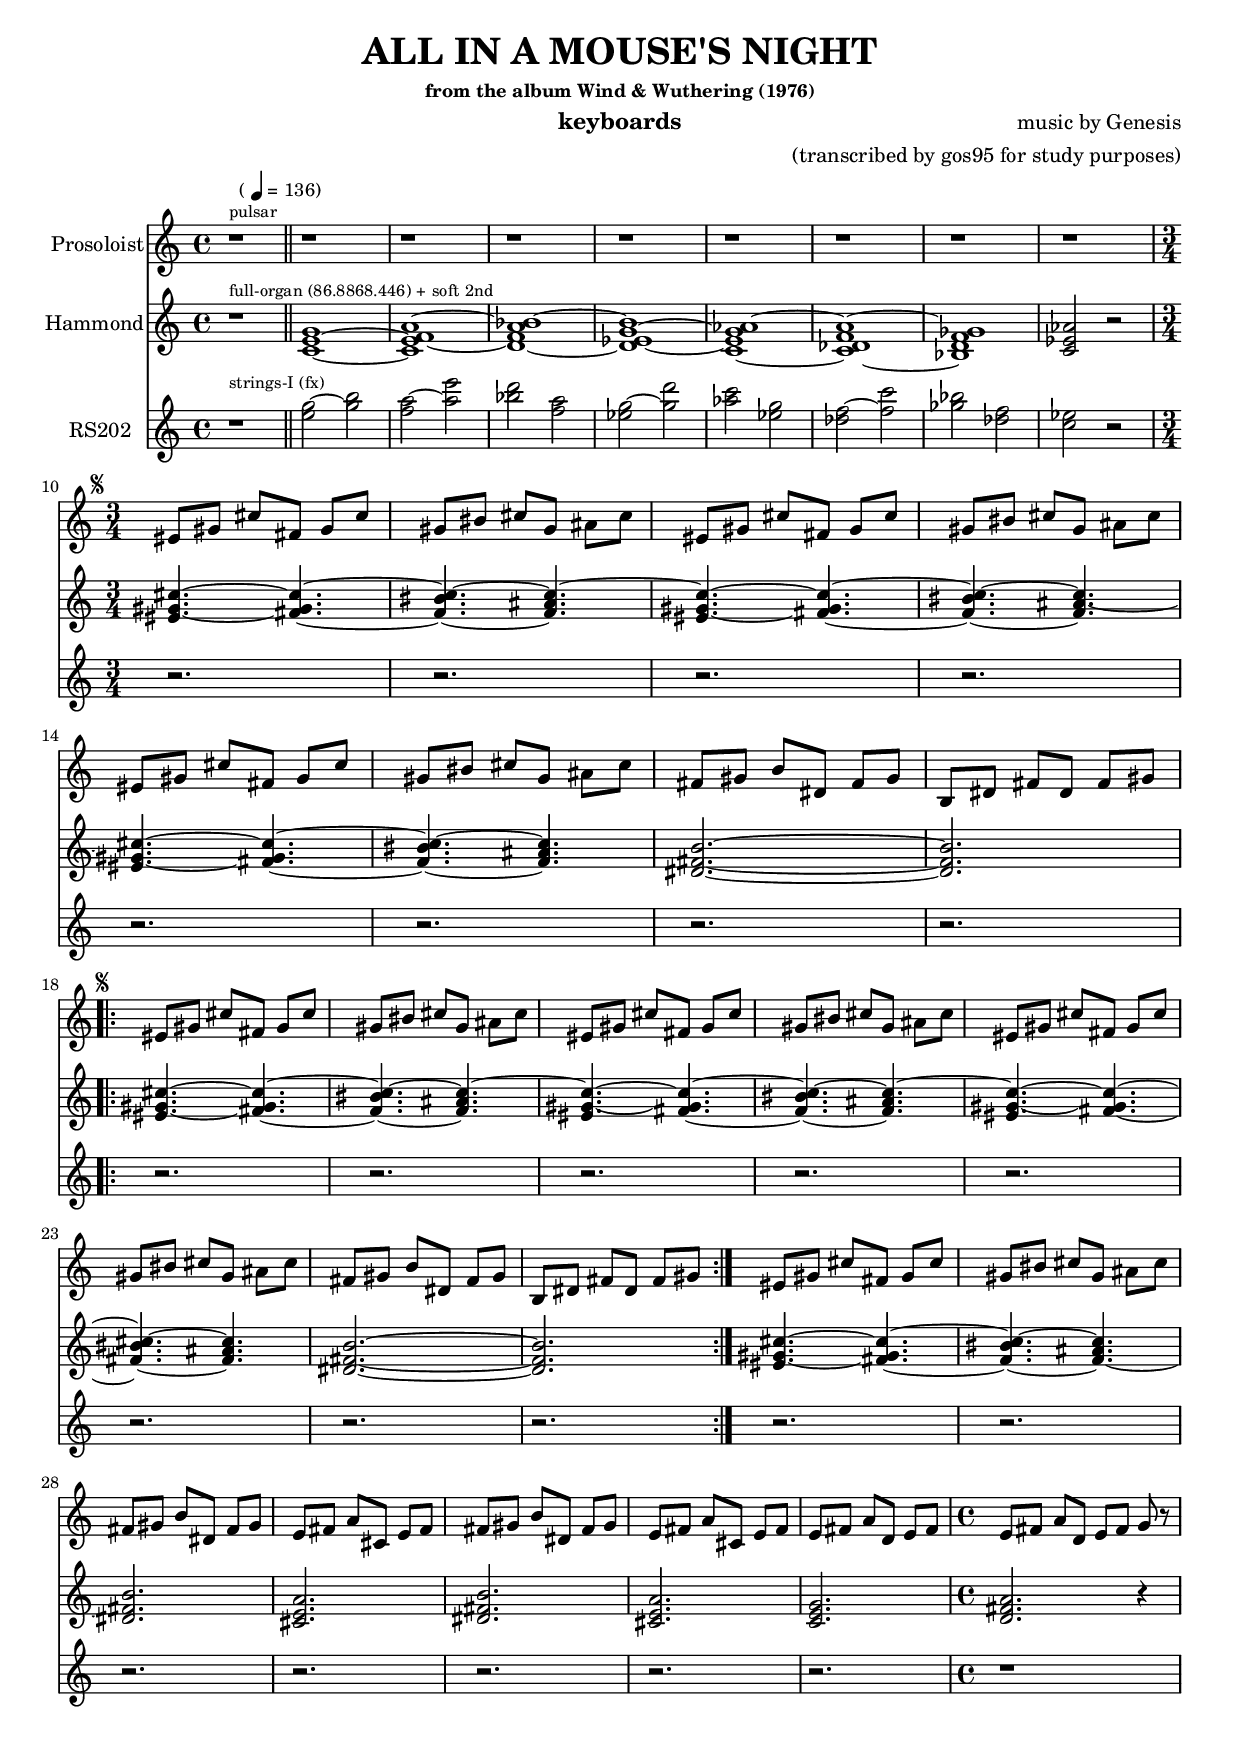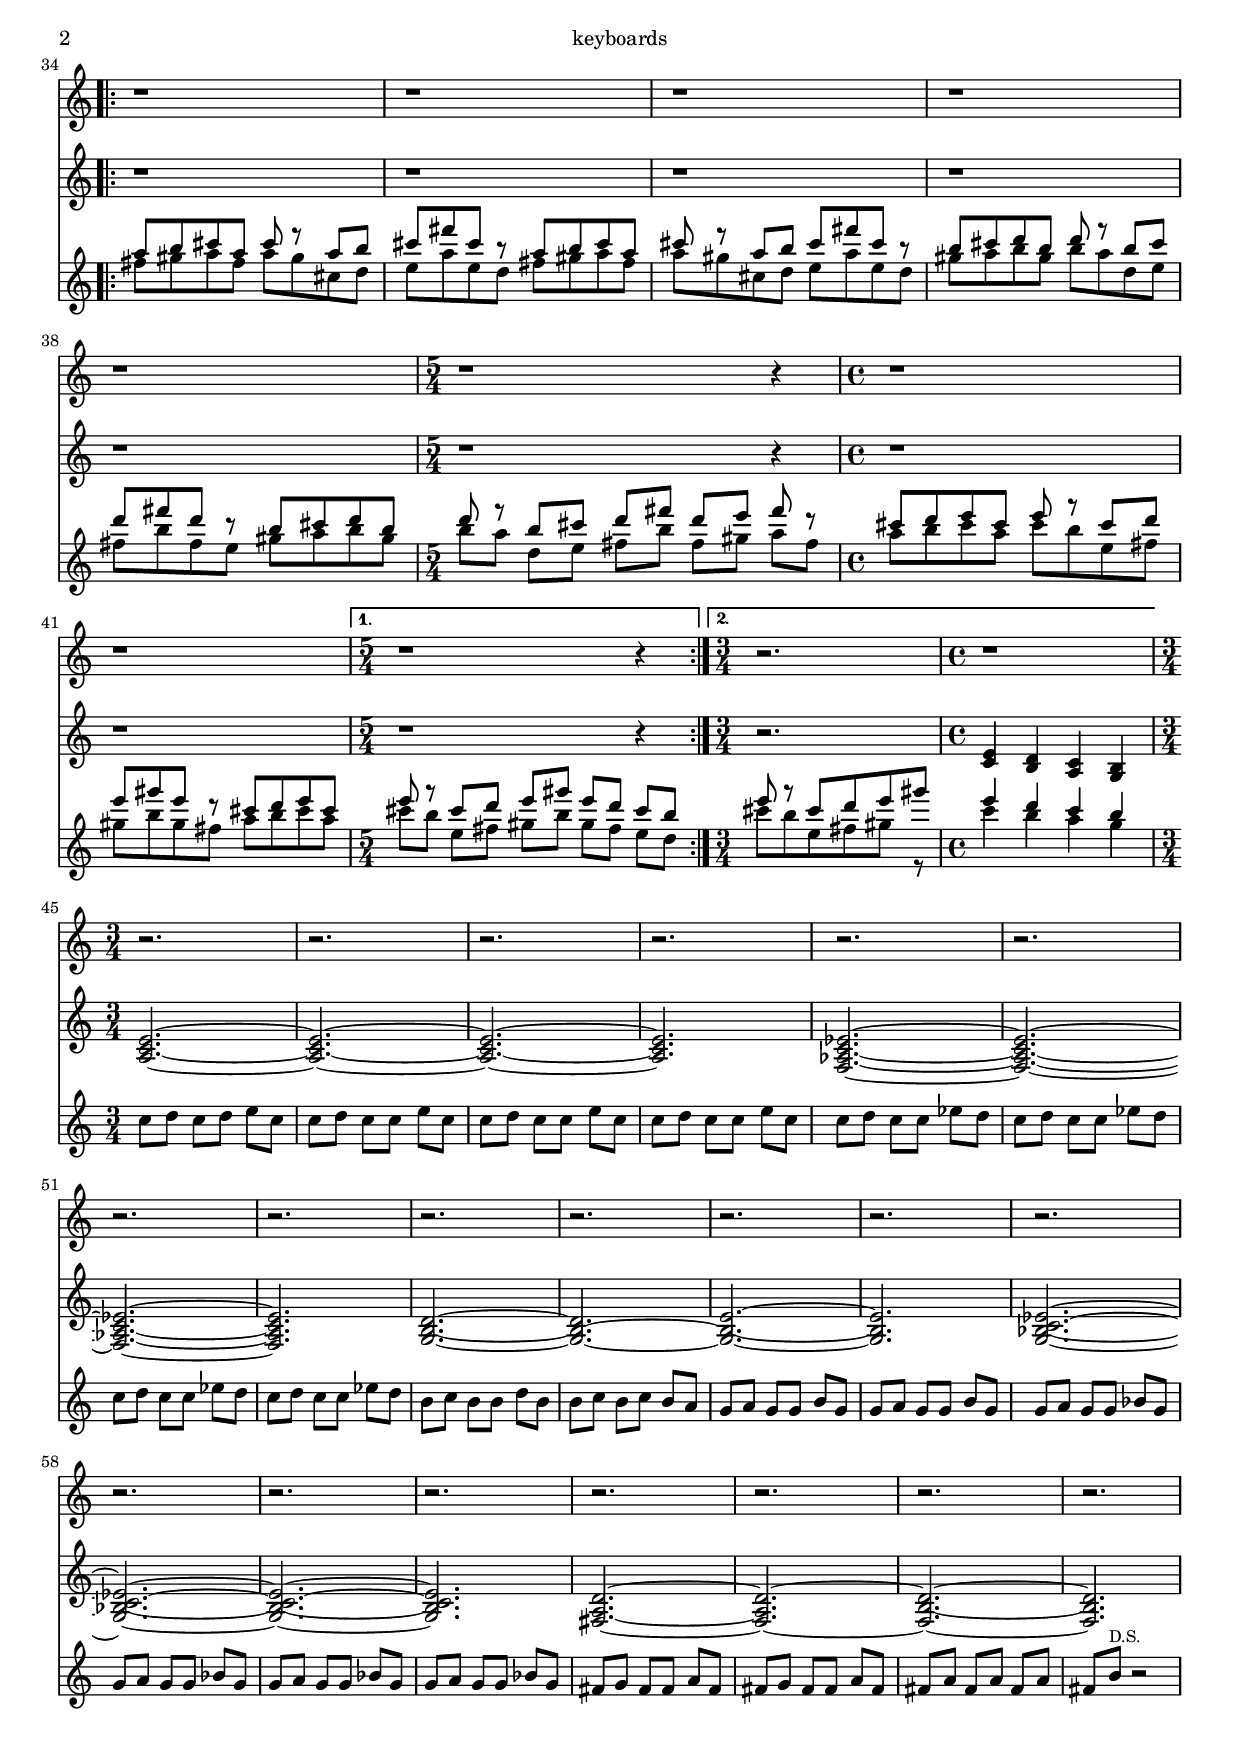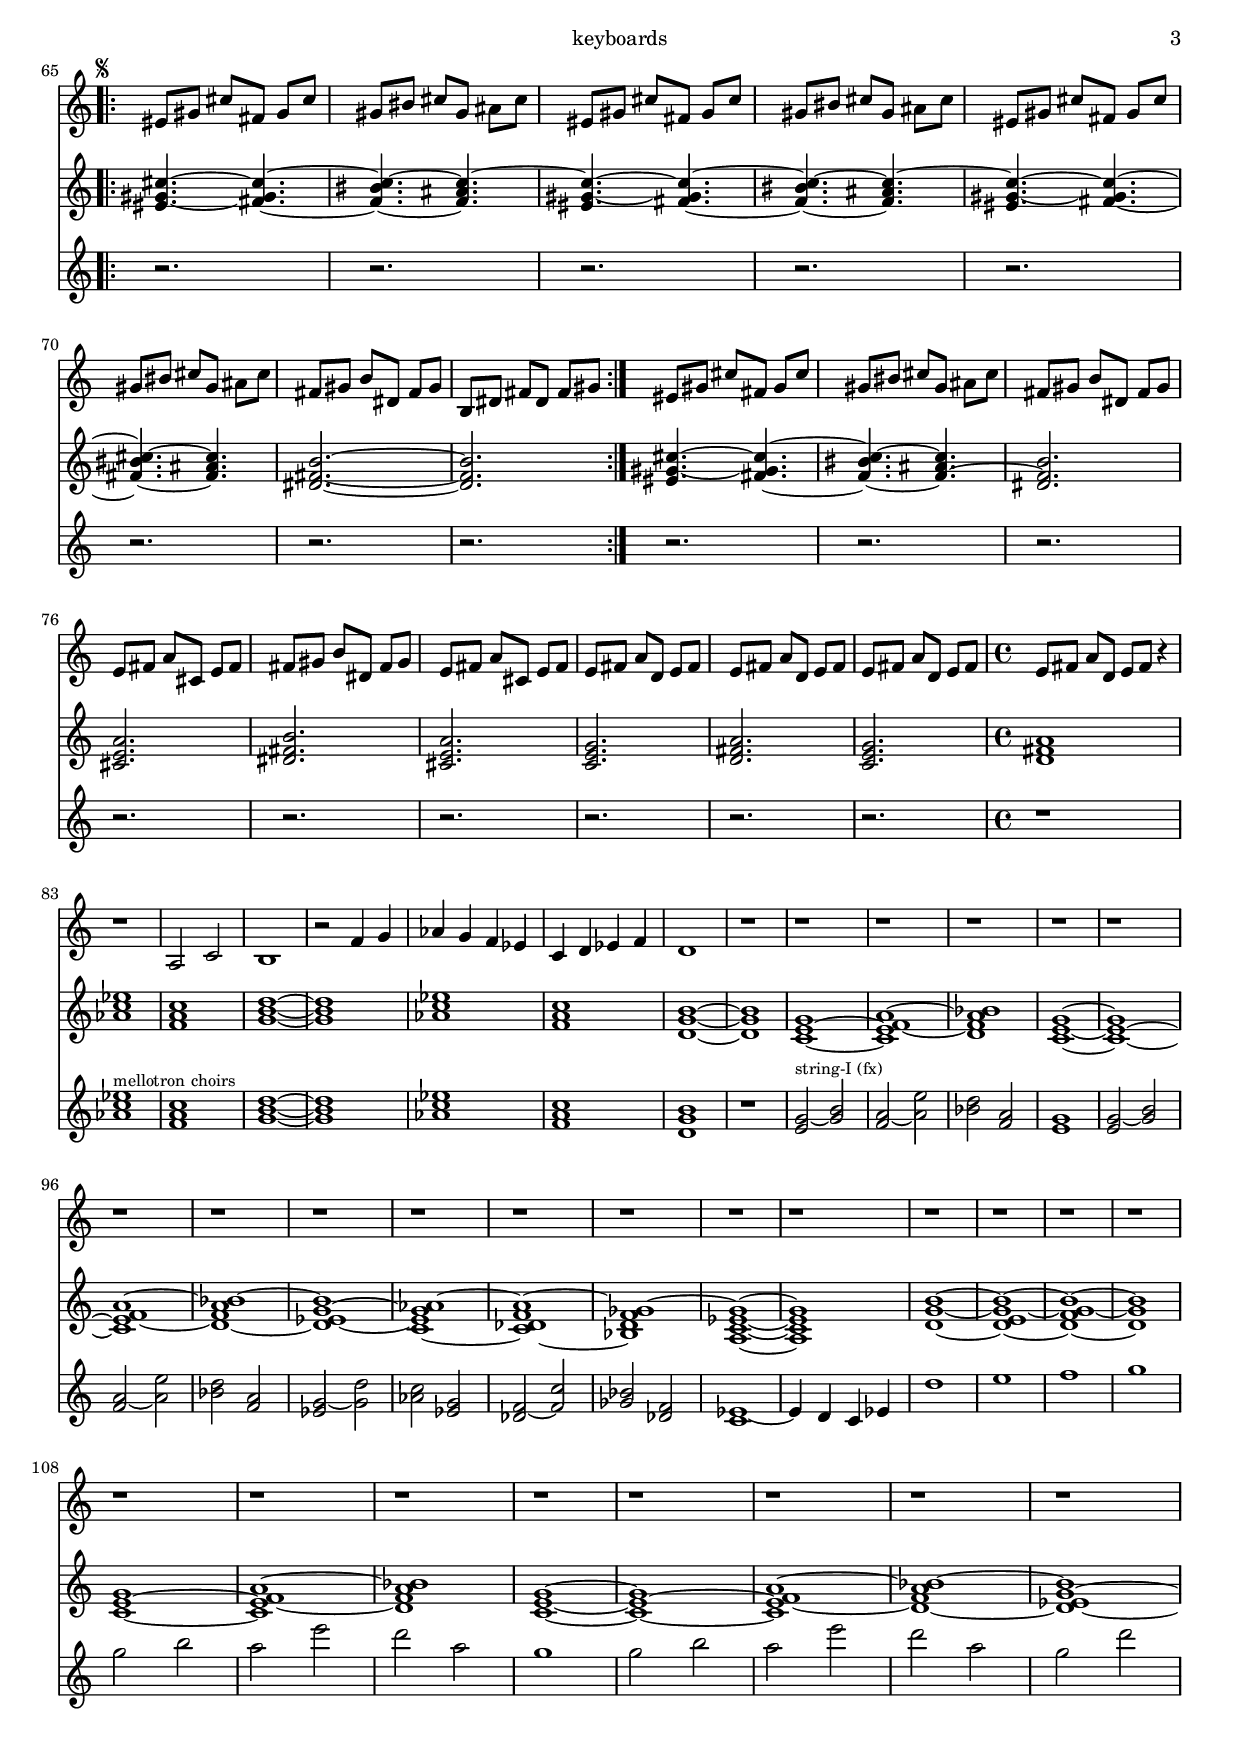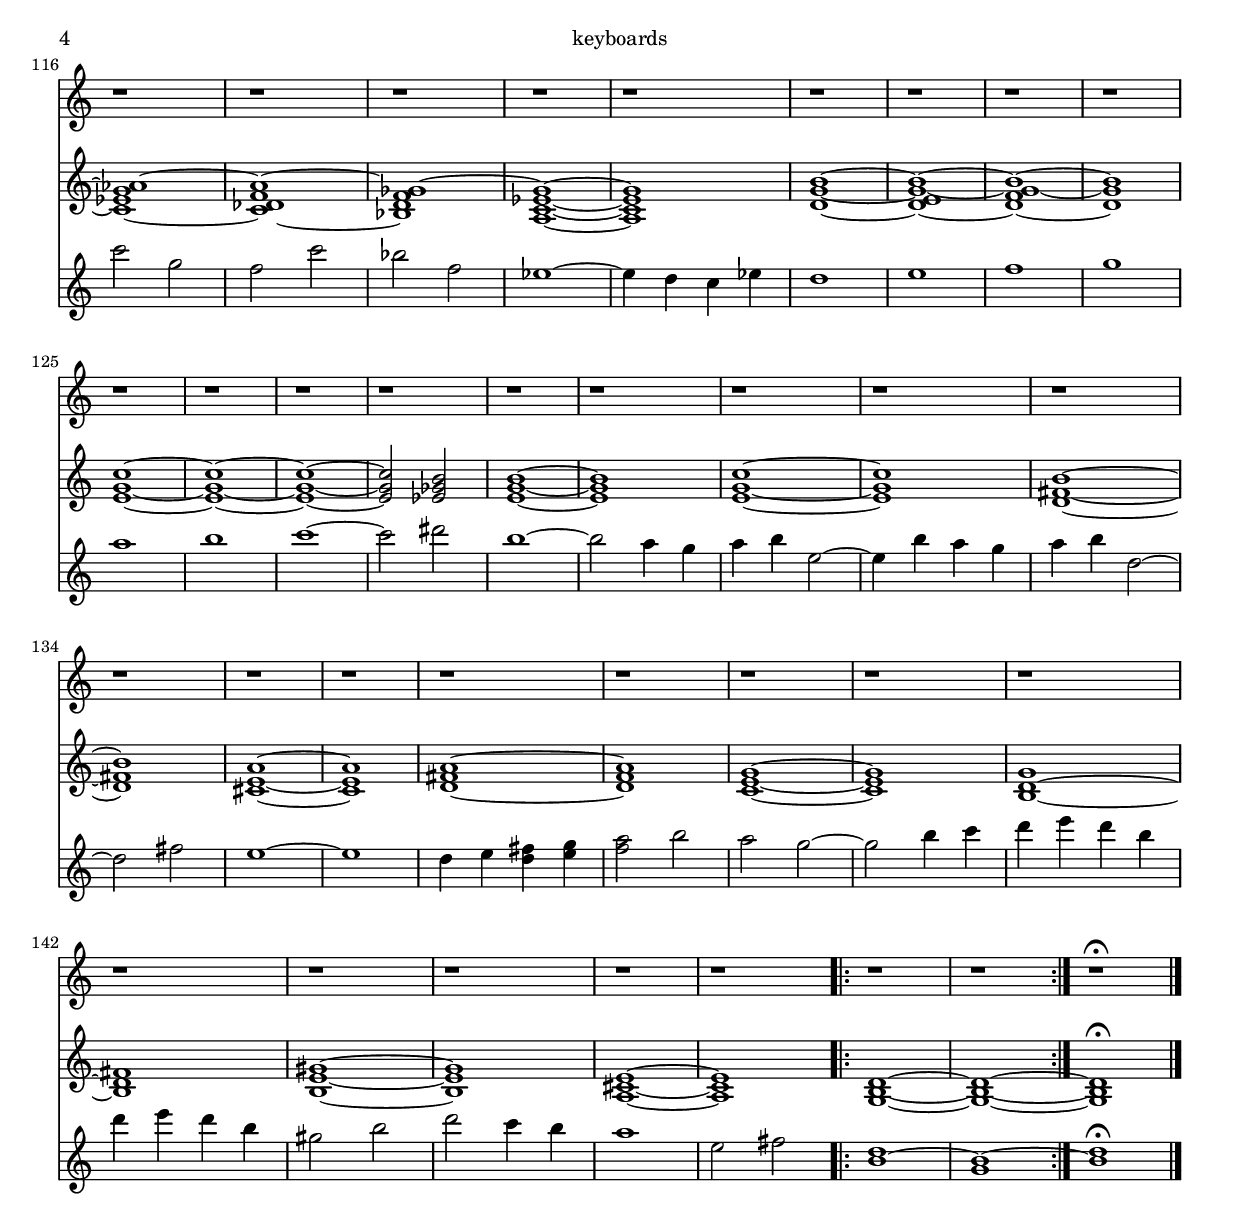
% ===========================================================================================================
% all-in-a-mouses-night.ly
%  _____ _        ___            _       ___ _    _      ___   __ _____ _         ___                 _    
% |_   _| |_  ___| _ ) __ _ _ _ | |__ __/ __(_)__| |___ / _ \ / _|_   _| |_  ___ / __|___ _ _  ___ __(_)___
%   | | | ' \/ -_) _ \/ _` | ' \| / /(_-<__ \ / _` / -_) (_) |  _| | | | ' \/ -_) (_ / -_) ' \/ -_|_-< (_-<
%   |_| |_||_\___|___/\__,_|_||_|_\_\/__/___/_\__,_\___|\___/|_|   |_| |_||_\___|\___\___|_||_\___/__/_/__/
%                                                                                                          
% Copyright (c) 2019 Alessandro Fraschetti (mail: gos95@gommagomma.net)
%
% Permission is hereby granted, free of charge, to any person obtaining a copy
% of this software and associated documentation files (the "Software"), to deal
% in the Software without restriction, including without limitation the rights
% to use, copy, modify, merge, publish, distribute, sublicense, and/or sell
% copies of the Software, and to permit persons to whom the Software is
% furnished to do so, subject to the following conditions:
% 
% The above copyright notice and this permission notice shall be included in all
% copies or substantial portions of the Software.
% 
% THE SOFTWARE IS PROVIDED "AS IS", WITHOUT WARRANTY OF ANY KIND, EXPRESS OR
% IMPLIED, INCLUDING BUT NOT LIMITED TO THE WARRANTIES OF MERCHANTABILITY,
% FITNESS FOR A PARTICULAR PURPOSE AND NONINFRINGEMENT. IN NO EVENT SHALL THE
% AUTHORS OR COPYRIGHT HOLDERS BE LIABLE FOR ANY CLAIM, DAMAGES OR OTHER
% LIABILITY, WHETHER IN AN ACTION OF CONTRACT, TORT OR OTHERWISE, ARISING FROM,
% OUT OF OR IN CONNECTION WITH THE SOFTWARE OR THE USE OR OTHER DEALINGS IN THE
% SOFTWARE.
% ===========================================================================================================


\version "2.12.3"
#(ly:set-option 'delete-intermediate-files #t)
#(set-global-staff-size 18)


% ===========================================================================================================
% ------------------------------------------  S E C T I O N S  ----------------------------------------------
% ===========================================================================================================


% -----------------------------------------------------------------------------------------------------------
% --  INTRO  ------------------------------------------------------------------------------------------------
% -----------------------------------------------------------------------------------------------------------
hammondIntroMajSeven = \relative c' {
    <c e g>1~
	<c e f a>1~
	<d f a bes>1~
	<d ees g bes>1~
	<c ees g aes>1~
	<c des f aes>1~
	<bes des f ges>1
	<c ees aes>2		r2
}
hammondIntro = \relative c {
    <e g c>1~	
	<f a c>1~
	<f bes d>1~
	<ees g bes>1~
	<ees aes c>1~
	<des f aes>1~
	<des ges bes>1
	<c ees aes>2		r2
}
hammondIntroHight = \relative c' {
    <c e g>1		
	<c f a>1
	<d f bes>1		
	<bes ees g>1
	<aes c ees>1	
	<aes des f>1
	<bes des ges>1	
	<aes c ees>2		r2
}
stringsIntro = \relative c'' {
    <e g>2~				<g b>2
	<f a>2~				<a e'>2
	<bes d>2			<f a>2
	<ees g>2~			<g d'>2
	<aes c>2			<ees g>2
	<des f>2~			<f c'>2
	<ges bes>2			<des f>2
	<c ees>2		r2
}
stringsIntroBis = \relative c'' {
    <e g>2~				<g b>2
	<f a>2~				<a e'>2
	<bes d>2~			<a bes>2
	<ees g>2~			<g d'>2
	<aes c>2~			<g aes>2
	<des f>2~			<f c'>2
	<ges bes>2~			<f ges>2
	<c ees>2		r2
}
restIntro = \relative c'' {
    r1 r1 r1 r1 r1 r1 r1 r1
}
% -----------------------------------------------------------------------------------------------------------
% --  TEMA 1  -----------------------------------------------------------------------------------------------
% -----------------------------------------------------------------------------------------------------------
prosoloistTemaOneA = \relative c' {
    \once \override Score.RehearsalMark.font-size = #-3
    \mark \markup { \musicglyph #"scripts.segno" }
    eis8[ gis] 		cis[ fis,]		gis[ cis]
	gis[  bis]		cis[ gis]		ais[ cis]

	eis,[ gis]		cis[ fis,]		gis[ cis]
	gis[  bis]		cis[ gis]		ais[ cis]

    eis,[ gis]		cis[ fis,]		gis[ cis]
	gis[  bis]		cis[ gis]		ais[ cis]

	fis,[ gis]		b[   dis,]		fis[ gis]
	b,[   dis]		fis[ dis]		fis[ gis]
}
prosoloistTemaOneB = \relative c' {
    eis8[ gis]		cis[ fis,]		gis[ cis]
	gis[  bis]		cis[ gis]		ais[ cis]

	fis,[ gis]		b[ dis,]		fis[ gis]
	e[    fis]		a[ cis,]		e[ fis]

    fis[  gis]		b[ dis,]		fis[ gis]
	e[    fis]		a[ cis,]		e[ fis]

	e[    fis]		a[ d,]			e[ fis]
	\time 4/4 e[    fis]		a[ d,]			e[ fis]		g8 r8
}
hammondTemaOneA = \relative c' {
    <eis gis cis>4.~	<fis gis cis>4.~
	<fis bis cis>4.~	<fis ais cis>4.~

    <eis gis cis>4.~	<fis gis cis>4.~
	<fis bis cis>4.~	<fis ais cis>4.~

	<eis gis cis>4.~	<fis gis cis>4.~
	<fis bis cis>4.~	<fis ais cis>4.

	<dis fis b>2.~
	<dis fis b>2.
}
hammondTemaOneB = \relative c' {
    <eis gis cis>4.~	<fis gis cis>4.~
	<fis bis cis>4.~	<fis ais cis>4.~

	<dis fis b>2.
	<cis e a>2.

	<dis fis b>2.
	<cis e a>2.

	<c e g>2.
	\time 4/4 <d fis a>2.   r4
}
restTemaOneA = \relative c'' {
    r2. r2. r2. r2. r2. r2. r2. r2.
}
restTemaOneB = \relative c'' {
    r2. r2. r2. r2. r2. r2. r2. \time 4/4 r1
}

prosoloistTemaOneBbis = \relative c' {
    eis8[ gis]		cis[ fis,]		gis[ cis]
	gis[  bis]		cis[ gis]		ais[ cis]

	fis,[ gis]		b[ dis,]		fis[ gis]
	e[    fis]		a[ cis,]		e[ fis]

    fis[  gis]		b[ dis,]		fis[ gis]
	e[    fis]		a[ cis,]		e[ fis]

	e[    fis]		a[ d,]			e[ fis]
	e[    fis]		a[ d,]			e[ fis]
	e[    fis]		a[ d,]			e[ fis]
	\time 4/4 e[    fis]		a[ d,]			e[ fis] r4
}
hammondTemaOneBbis = \relative c' {
    <eis gis cis>4.~	<fis gis cis>4.~
	<fis bis cis>4.~	<fis ais cis>4.~

	<dis fis b>2.
	<cis e a>2.

	<dis fis b>2.
	<cis e a>2.

	<c e g>2.
	<d fis a>2.
	<c e g>2.
	\time 4/4 <d fis a>1
}
restTemaOneBbis = \relative c'' {
    r2. r2. r2. r2. r2. r2.
    r2. r2. r2. \time 4/4 r1
}
% -----------------------------------------------------------------------------------------------------------
% --  TEMA 2  -----------------------------------------------------------------------------------------------
% -----------------------------------------------------------------------------------------------------------
stringTemaTwoAUpper = \relative c''' {
    \repeat volta 2 {
        a8 b cis a		cis r a b 
	    cis fis cis r 	a  b cis a
	    cis r a b		cis fis cis r

	    b8 cis d b		d r b8 cis
        d fis d r		b8 cis d b
	    \time 5/4
	    d r b8 cis		d fis d e fis r

	    \time 4/4
	    cis8 d e cis	e r cis8 d
	    e gis e r		cis8 d e cis
	} \alternative {
	    {\time 5/4	e r cis8 d		e gis e d cis b	}
	    {\time 3/4	e r cis8 d		e gis 		\time 4/4	e4 d c b}
	}
}
stringTemaTwoALower = \relative c'' {
    \repeat volta 2 {
        fis8 gis a fis	a gis cis, d 
	    e a e d  		fis8 gis a fis
	    a gis cis, d	e a e d

	    gis a b gis		b a d, e
        fis b fis e		gis a b gis
	    \time 5/4
	    b a d, e		fis b fis gis a fis

	    \time 4/4
	    a b cis a		cis b e, fis
	    gis b gis fis	a b cis a
	} \alternative {
	    {\time 5/4	cis b e, fis	gis b gis fis e d	}
	    {\time 3/4	cis' b e, fis	gis r   	\time 4/4	c4 b a g \time 3/4}
	}
}
hammondTemaTwoA = \relative c' {
    \repeat volta 2 {
        r1 r1 r1 r1 r1
	    \time 5/4
	    r1 r4
	    \time 4/4
	    r1 r1
	} \alternative {
	    { \time 5/4  r1 r4 }
	    { \time 3/4	r2. 						\time 4/4	<c e>4 <b d> <a c> <g b> \time 3/4}
	}
}
restTemaTwoA = \relative c'' {
    \repeat volta 2 {
        r1 r1 r1 r1 r1
	    \time 5/4
	    r1 r4
	    \time 4/4
	    r1 r1
	} \alternative {
	    { \time 5/4  r1 r4 }
	    { \time 3/4	r2. 						\time 4/4	r1 \time 3/4}
	}
}

stringTemaTwoB = \relative c'' {
    c8[ d]  c[ d] e[ c]
	c8[ d]  c[ c] e[ c]
	c8[ d]  c[ c] e[ c]
	c8[ d]  c[ c] e[ c]

	c8[ d]  c[ c] ees[ d]
	c8[ d]  c[ c] ees[ d]
	c8[ d]  c[ c] ees[ d]
	c8[ d]  c[ c] ees[ d]

	b8[ c]  b[ b] d[ b]
	b8[ c]  b[ c] b[ a]

	g8[ a]  g[ g] b[ g]
	g8[ a]  g[ g] b[ g]

	g8[ a]  g[ g] bes[ g]
	g8[ a]  g[ g] bes[ g]
	g8[ a]  g[ g] bes[ g]
	g8[ a]  g[ g] bes[ g]

	fis8[ g]  fis[ fis] a[ fis]
	fis8[ g]  fis[ fis] a[ fis]

	fis8[ a]  fis[ a] fis[ a]
	fis8[ b]  
			^\markup { \tiny {    D.S.} }
			r2
}
hammondTemaTwoB = \relative c' {
    <a c e>2.~			<a c e>2.~			<a c e>2.~			<a c e>2.
	<f aes c ees>2.~	<f aes c ees>2.~	<f aes c ees>2.~	<f aes c ees>2.
	<g b d>2.~			<g b d>2.~			<g b e>2.~			<g b e>2.
	<g bes c ees>2.~	<g bes c ees>2.~	<g bes c ees>2.~	<g bes c ees>2.
	<fis a d>2.~		<fis a d>2.~		<fis b d>2.~		<fis b d>2.
}
restTemaTwoB = \relative c'' {
    r2. r2. r2. r2.
	r2. r2. r2. r2.
	r2. r2. r2. r2.
	r2. r2. r2. r2.
	r2. r2. r2. r2.
}
% -----------------------------------------------------------------------------------------------------------
% --  BRIDGE E RIPRESA INTRO  -------------------------------------------------------------------------------
% -----------------------------------------------------------------------------------------------------------
prosoloistBridgeThree = \relative c'' {
	r1
	a,2 c2
	b1
	r2 f'4 g
	aes g f ees
	c d ees f
	d1
	r1
}
hammondBridgeThree = \relative c'' {
	<aes c ees>1
	<f a c>1
	<g b d>1~
	<g b d>1
	<aes c ees>1
	<f a c>1
	<d g b>1~
	<d g b>1
}
choirsBridgeThree = \relative c'' {
	<aes c ees>1  ^\markup { \tiny {mellotron choirs} }
	<f a c>1
	<g b d>1~
	<g b d>1
	<aes c ees>1
	<f a c>1
	<d g b>1
	r1
}
restBridgeThree = \relative c'' {
    r1 r1 r1 r1 r1 r1 r1 r1
}
hammondRipresaIntro = \relative c' {
    <c e g>1~
	<c e f a>1~
	<d f a bes>1
    <c e g>1~

	<c e g>1~
	<c e f a>1~
	<d f a bes>1~
	<d ees g bes>1~
	<c ees g aes>1~
	<c des f aes>1~
	<bes des f ges>1~
	<a c ees ges>1~

	<a c ees ges>1
	<d g b>1~
	<d e g b>1~
	<d f g b>1~
	<d g b>1
}
stringsRipresaIntro = \relative c' {
    <e g>2~	 ^\markup { \tiny {string-I (fx)} }			<g b>2
	<f a>2~				<a e'>2
	<bes d>2			<f a>2
	<e g>1

    <e g>2~				<g b>2
	<f a>2~				<a e'>2
	<bes d>2			<f a>2
	<ees g>2~			<g d'>2
	<aes c>2			<ees g>2
	<des f>2~			<f c'>2
	<ges bes>2			<des f>2
	<c ees>1~

    ees4  d c ees
	d'1
	e1
	f1
	g1
}
stringsRipresaIntroSolo = \relative c''' {
    g2	b
	a	e'
	d   a
	g1

    g2	b
	a	e'
	d   a
	g   d'
	c   g
	f   c'
	bes f
	ees1~

    ees4  d c ees
	d1
	e1
	f1
	g1
}
restRipresaIntro = \relative c'' {
    r1 r1 r1 r1
    r1 r1 r1 r1 r1 r1 r1 r1
	r1 r1 r1 r1 r1
}
% -----------------------------------------------------------------------------------------------------------
% --  FINALE  -----------------------------------------------------------------------------------------------
% -----------------------------------------------------------------------------------------------------------
hammondFinale = \relative c' {
    <e g c>1~
	<e g c>1~
	<e g c>1~
	<e g c>2  <ees ges b>2

	<e g b>1~
	<e g b>1

	<e g c>1~
	<e g c>1

	<d fis b>1~
	<d fis b>1

	<cis e a>1~
	<cis e a>1

	<d fis a>1~
	<d f a>1

	<c e g>1~
	<c e g>1

	<b d g>1~
	<b d fis>1

	<b e gis>1~
	<b e gis>1

	<a cis e>1~
	<a cis e>1

    \repeat volta 3 {
	    <g b d>1~
	    <g b d>1~
	}
	<g b d>1\fermata
}
stringsFinale = \relative c''' {
    a1
	b1
	c1~
	c2	dis
	b1~
	b2	a4 g
	a b e,2~
	e4 b' a g
	a b d,2~
	d2  fis2
	e1~
	e1

	d4 e <d fis> <e g>
	<f a>2 b2
	a2  g2~
	g2  b4 c
	d e d b
	d e d b
	gis2 b
	d2 c4 b

	a1
	e2 fis

	\repeat volta 3 {
	    <b, d>1~
	    <g b>1~
	}
	<b d>1\fermata
}
restFinale = \relative c'' {
    r1 r1 r1 r1 r1 r1 r1 r1
	r1 r1 r1 r1 r1 r1 r1 r1
	r1 r1 r1 r1 r1 r1
	\repeat volta 3 {
	    r1~
	    r1~
	}
	r1\fermata
}
% ===========================================================================================================
% --------------------------------------------  B U I L D  --------------------------------------------------
% ===========================================================================================================
prosoloistPart = {
    \clef violin
	\time 4/4

	r1 ^\markup { \tiny {pulsar} }
	\bar "||"

	% -- INTRO --
	\restIntro
	\break

	% -- TEMA 1 instrumental --
	\time 3/4
	\prosoloistTemaOneA
	\break

	% -- TEMA 1
	\repeat volta 2 {
	    \prosoloistTemaOneA
	}
	\prosoloistTemaOneB
	\break

	% -- TEMA 2 --
	\restTemaTwoA
	\break
	\restTemaTwoB
	\break

	% D.S. e ripetizione TEMA 1
	\repeat volta 2 {
	    \prosoloistTemaOneA
	}
	\prosoloistTemaOneBbis
	\break

	% -- BRIDGE E RIPRESA INTRO
	\prosoloistBridgeThree
	\restRipresaIntro
	\break
	\restRipresaIntro
	\break

	% -- FINALE --
	\restFinale
	\bar "|."
}

hammondPart = {
    \clef violin
	\time 4/4

    r1 ^\markup { \tiny {full-organ (86.8868.446) + soft 2nd} }

	% -- INTRO --
	\hammondIntroMajSeven

	% -- TEMA 1 instrumental --
	\time 3/4
	\hammondTemaOneA

	% -- TEMA 1
	\repeat volta 2 {
	    \hammondTemaOneA
	}
	\hammondTemaOneB

	% -- TEMA 2 --
	\hammondTemaTwoA
	\hammondTemaTwoB

	% D.S. e ripetizione TEMA 1
	\repeat volta 2 {
	    \hammondTemaOneA
	}
	\hammondTemaOneBbis

	% -- BRIDGE E RIPRESA INTRO
	\hammondBridgeThree
	\hammondRipresaIntro
	\hammondRipresaIntro

	% -- FINALE --
	\hammondFinale
	
}

musicalboxPart = {
    \clef violin
	\time 4/4

    r1 ^\markup { \tiny {strings-I (fx)} }

	% -- INTRO --
	\stringsIntro

	% -- TEMA 1 instrumental --
	\time 3/4
	\restTemaOneA

	% -- TEMA 1
	\repeat volta 2 {
	    \restTemaOneA
	}
	\restTemaOneB

	% -- TEMA 2 --
	\new Voice <<
        {\stringTemaTwoAUpper}
		\\
		{\stringTemaTwoALower}
    >>
	\stringTemaTwoB

	% D.S. e ripetizione TEMA 1
	\repeat volta 2 {
	    \restTemaOneA
	}
	\restTemaOneBbis
	
	% -- BRIDGE E RIPRESA INTRO
	\choirsBridgeThree
	\stringsRipresaIntro
	\stringsRipresaIntroSolo

	% -- FINALE --
	\stringsFinale
}


% ===========================================================================================================
% ---------------------------------------------  B O O K  ---------------------------------------------------
% ===========================================================================================================
\book {

    \header {
        title       = \markup {\larger "ALL IN A MOUSE'S NIGHT"}
        subtitle    = ""
        subsubtitle = "from the album Wind & Wuthering (1976)"
        instrument  = "keyboards"
        composer    = "music by Genesis"
        arranger    = "(transcribed by gos95 for study purposes)"
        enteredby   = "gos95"
        piece       = \markup { \bold "                             " \smaller { (\note #"4"#1 = 136) } }
%		copyright   = "Copyright (c) 2019 Alessandro Fraschetti (mail: gos95@gommagomma.net)"
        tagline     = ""
    }

    \score {
    <<
        \new Staff = "Prosoloist" \with { midiInstrument = #"brass section" }
        <<
            \set Staff.instrumentName = \markup { "Prosoloist" }
            \prosoloistPart
        >>
        \new Staff = "Hammond" \with { midiInstrument = #"rock organ" }
        <<
            \set Staff.instrumentName = \markup { "Hammond" }
            \hammondPart
        >>
        \new Staff = "MBOX" \with { midiInstrument = #"violin" }
        <<
            \set Staff.instrumentName = \markup { "RS202" }
            \musicalboxPart
        >>
    >>
    \layout { \context { \override VerticalAlignment #'forced-distance = #8 } }
    \midi { \context { \Score tempoWholesPerMinute = #(ly:make-moment 136 4) } }
    }
}
% ===========================================================================================================